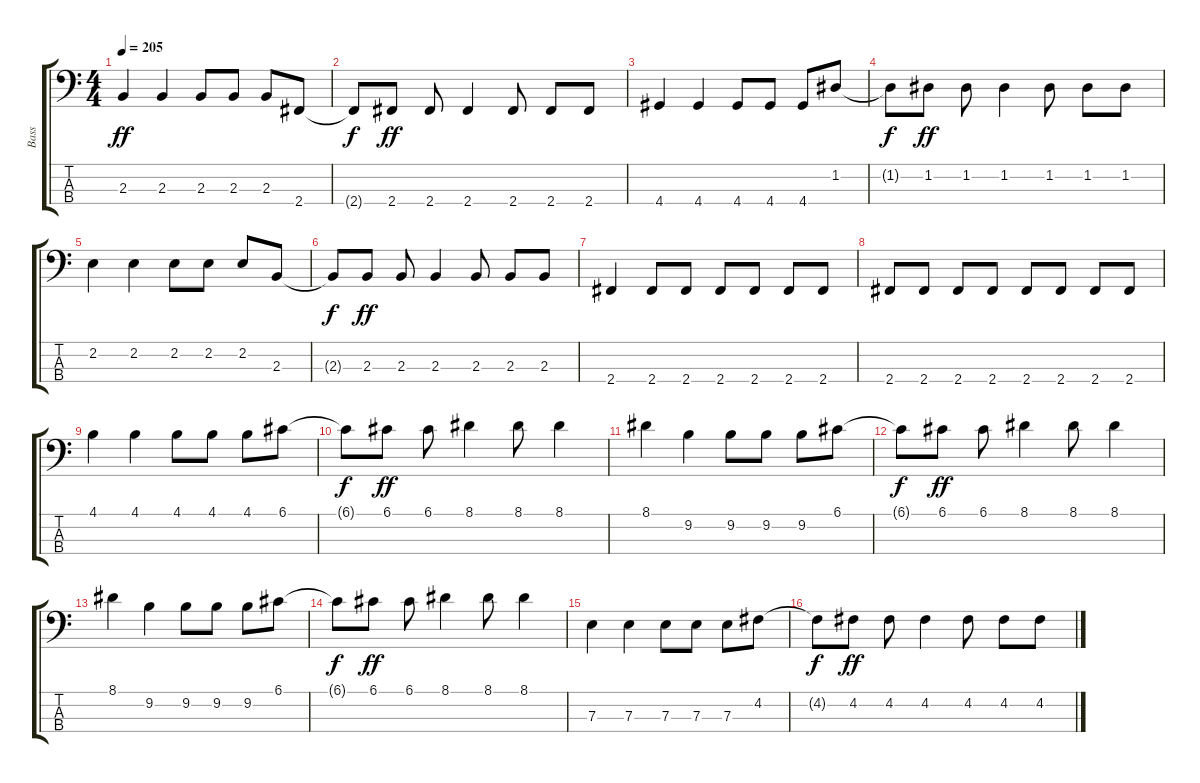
\track ("Bass" "Bass") {instrument electricbassfinger}
\staff {score tabs}
\tuning (G2 D2 A1 E1) {hide}
\ts (4 4)
\tempo 205
\clef f4
\ks c
2.3.4{dy ff} 2.3.4 2.3.8 2.3.8 2.3.8 2.4.8 |
2.4{t}.8{dy f} 2.4.8{dy ff} 2.4.8 2.4.4 2.4.8 2.4.8 2.4.8 |
4.4.4 4.4.4 4.4.8 4.4.8 4.4.8 1.2.8 |
1.2{t}.8{dy f} 1.2.8{dy ff} 1.2.8 1.2.4 1.2.8 1.2.8 1.2.8 |
2.2.4 2.2.4 2.2.8 2.2.8 2.2.8 2.3.8 |
2.3{t}.8{dy f} 2.3.8{dy ff} 2.3.8 2.3.4 2.3.8 2.3.8 2.3.8 |
2.4.4 2.4.8 2.4.8 2.4.8 2.4.8 2.4.8 2.4.8 |
2.4.8 2.4.8 2.4.8 2.4.8 2.4.8 2.4.8 2.4.8 2.4.8 |
4.1.4 4.1.4 4.1.8 4.1.8 4.1.8 6.1.8 |
6.1{t}.8{dy f} 6.1.8{dy ff} 6.1.8 8.1.4 8.1.8 8.1.4 |
8.1.4 9.2.4 9.2.8 9.2.8 9.2.8 6.1.8 |
6.1{t}.8{dy f} 6.1.8{dy ff} 6.1.8 8.1.4 8.1.8 8.1.4 |
8.1.4 9.2.4 9.2.8 9.2.8 9.2.8 6.1.8 |
6.1{t}.8{dy f} 6.1.8{dy ff} 6.1.8 8.1.4 8.1.8 8.1.4 |
7.3.4 7.3.4 7.3.8 7.3.8 7.3.8 4.2.8 |
4.2{t}.8{dy f} 4.2.8{dy ff} 4.2.8 4.2.4 4.2.8 4.2.8 4.2.8
